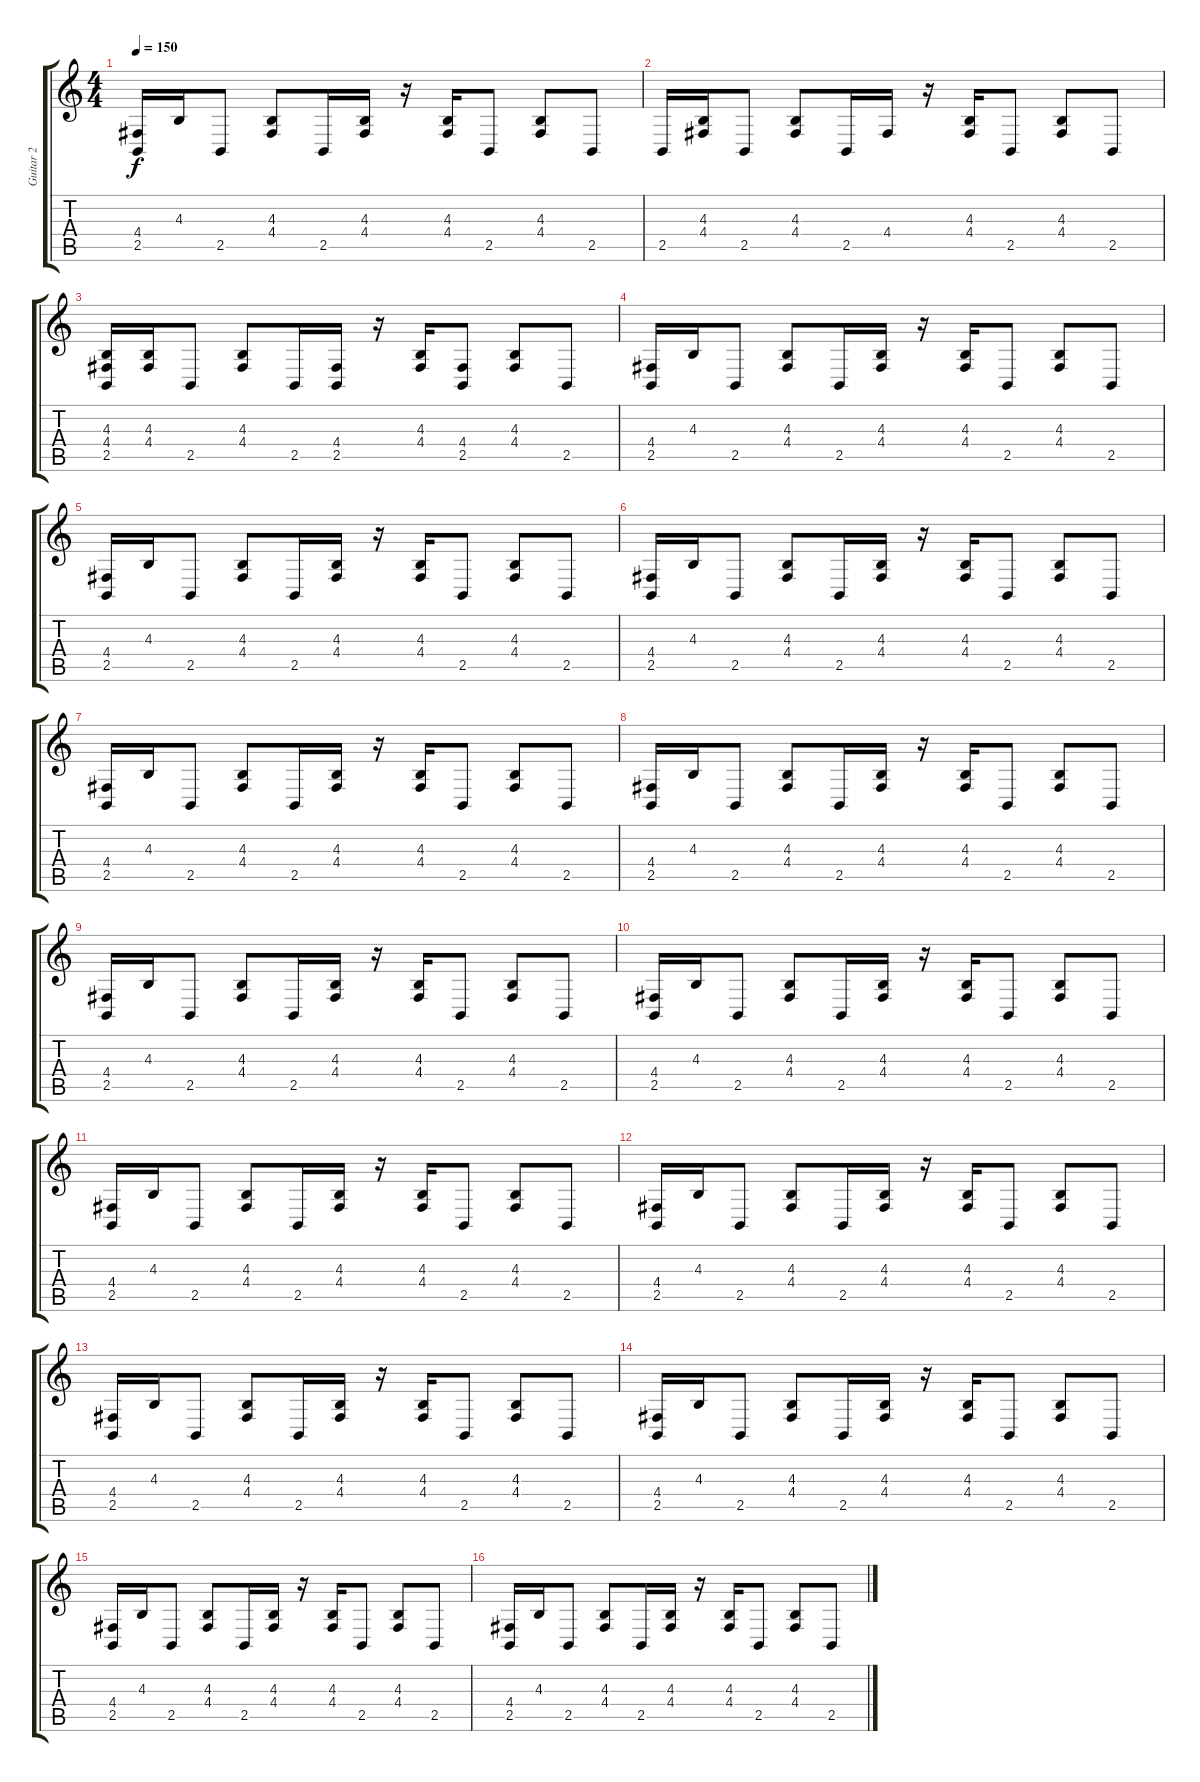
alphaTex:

\track ("Guitar 2" "Guitar 2") {instrument synthbrass1}
\staff {score tabs}
\tuning (E4 B3 G3 D3 A2 E2) {hide}
\ts (4 4)
\tempo 150
\clef g2
\ks c
(4.4 2.5).16{dy f} 4.3.16 2.5.8 (4.3 4.4).8 2.5.16 (4.3 4.4).16 r.16 (4.3 4.4).16 2.5.8 (4.3 4.4).8 2.5.8 |
2.5.16 (4.3 4.4).16 2.5.8 (4.3 4.4).8 2.5.16 4.4.16 r.16 (4.3 4.4).16 2.5.8 (4.3 4.4).8 2.5.8 |
(4.3 4.4 2.5).16 (4.3 4.4).16 2.5.8 (4.3 4.4).8 2.5.16 (4.4 2.5).16 r.16 (4.3 4.4).16 (4.4 2.5).8 (4.3 4.4).8 2.5.8 |
(4.4 2.5).16 4.3.16 2.5.8 (4.3 4.4).8 2.5.16 (4.3 4.4).16 r.16 (4.3 4.4).16 2.5.8 (4.3 4.4).8 2.5.8 |
(4.4 2.5).16 4.3.16 2.5.8 (4.3 4.4).8 2.5.16 (4.3 4.4).16 r.16 (4.3 4.4).16 2.5.8 (4.3 4.4).8 2.5.8 |
(4.4 2.5).16 4.3.16 2.5.8 (4.3 4.4).8 2.5.16 (4.3 4.4).16 r.16 (4.3 4.4).16 2.5.8 (4.3 4.4).8 2.5.8 |
(4.4 2.5).16 4.3.16 2.5.8 (4.3 4.4).8 2.5.16 (4.3 4.4).16 r.16 (4.3 4.4).16 2.5.8 (4.3 4.4).8 2.5.8 |
(4.4 2.5).16 4.3.16 2.5.8 (4.3 4.4).8 2.5.16 (4.3 4.4).16 r.16 (4.3 4.4).16 2.5.8 (4.3 4.4).8 2.5.8 |
(4.4 2.5).16 4.3.16 2.5.8 (4.3 4.4).8 2.5.16 (4.3 4.4).16 r.16 (4.3 4.4).16 2.5.8 (4.3 4.4).8 2.5.8 |
(4.4 2.5).16 4.3.16 2.5.8 (4.3 4.4).8 2.5.16 (4.3 4.4).16 r.16 (4.3 4.4).16 2.5.8 (4.3 4.4).8 2.5.8 |
(4.4 2.5).16 4.3.16 2.5.8 (4.3 4.4).8 2.5.16 (4.3 4.4).16 r.16 (4.3 4.4).16 2.5.8 (4.3 4.4).8 2.5.8 |
(4.4 2.5).16 4.3.16 2.5.8 (4.3 4.4).8 2.5.16 (4.3 4.4).16 r.16 (4.3 4.4).16 2.5.8 (4.3 4.4).8 2.5.8 |
(4.4 2.5).16 4.3.16 2.5.8 (4.3 4.4).8 2.5.16 (4.3 4.4).16 r.16 (4.3 4.4).16 2.5.8 (4.3 4.4).8 2.5.8 |
(4.4 2.5).16 4.3.16 2.5.8 (4.3 4.4).8 2.5.16 (4.3 4.4).16 r.16 (4.3 4.4).16 2.5.8 (4.3 4.4).8 2.5.8 |
(4.4 2.5).16 4.3.16 2.5.8 (4.3 4.4).8 2.5.16 (4.3 4.4).16 r.16 (4.3 4.4).16 2.5.8 (4.3 4.4).8 2.5.8 |
(4.4 2.5).16 4.3.16 2.5.8 (4.3 4.4).8 2.5.16 (4.3 4.4).16 r.16 (4.3 4.4).16 2.5.8 (4.3 4.4).8 2.5.8
